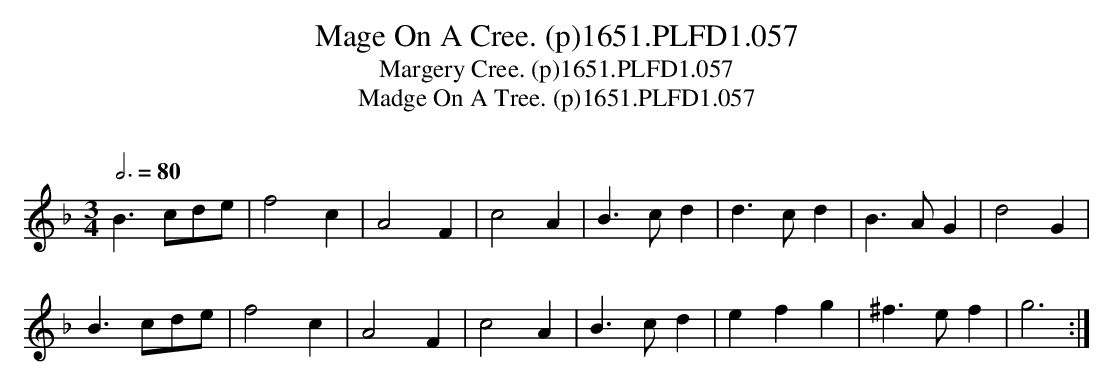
X:1
T:Mage On A Cree. (p)1651.PLFD1.057
T:Margery Cree. (p)1651.PLFD1.057
T:Madge On A Tree. (p)1651.PLFD1.057
M:3/4
L:1/4
Q:3/4=80
O:
K:Dm
B>cd/e/| f2 c| A2 F| c2 A| B>cd |d>cd| B>AG| d2 G|
B>cd/e/| f2 c| A2 F| c2 A |B>cd|efg|^f>ef|g3:|
